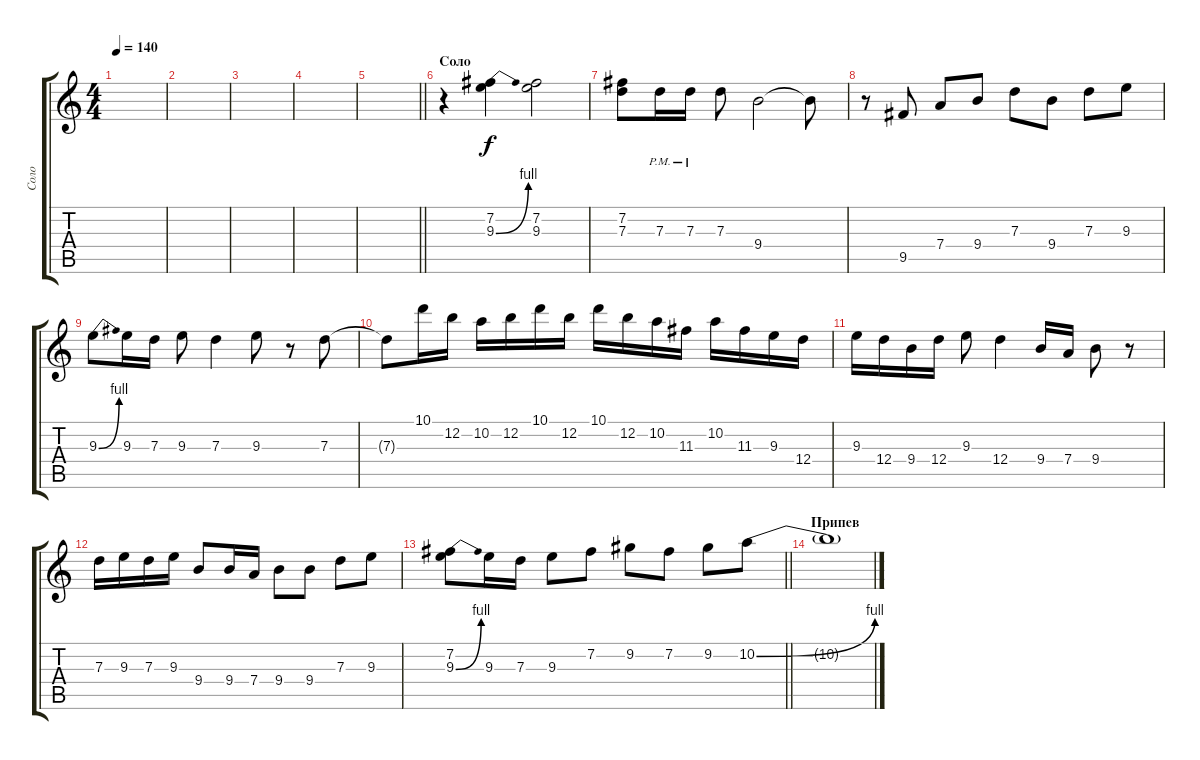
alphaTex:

\track ("Соло" "Соло") {instrument distortionguitar}
\staff {score tabs}
\tuning (E4 B3 G3 D3 A2 E2) {hide}
\ts (4 4)
\tempo 140
\clef g2
\ks c
|
|
|
|
\barLineRight lightlight
|
\section ("" "Соло")
r.4 (7.2 9.3{be (bend 0 0 60 4)}).4 (7.2 9.3).2 |
(7.2 7.3).8 7.3{pm}.16 7.3{pm}.16 7.3.8 9.4.2 9.4{t}.8 |
r.8 9.5.8 7.4.8 9.4.8 7.3.8 9.4.8 7.3.8 9.3.8 |
9.3{be (bend 0 0 60 4)}.8 9.3.16 7.3.16 9.3.8 7.3.4 9.3.8 r.8 7.3.8 |
7.3{t}.8 10.1.16 12.2.16 10.2.16 12.2.16 10.1.16 12.2.16 10.1.16 12.2.16 10.2.16 11.3.16 10.2.16 11.3.16 9.3.16 12.4.16 |
9.3.16 12.4.16 9.4.16 12.4.16 9.3.8 12.4.4 9.4.16 7.4.16 9.4.8 r.8 |
7.3.16 9.3.16 7.3.16 9.3.16 9.4.8 9.4.16 7.4.16 9.4.8 9.4.8 7.3.8 9.3.8 |
\barLineRight lightlight
(7.2 9.3{be (bend 0 0 60 4)}).8 9.3.16 7.3.16 9.3.8 7.2.8 9.2.8 7.2.8 9.2.8 10.2{be (bend 0 0 60 4)}.8 |
\section ("" "Припев")
10.2{t}.1
